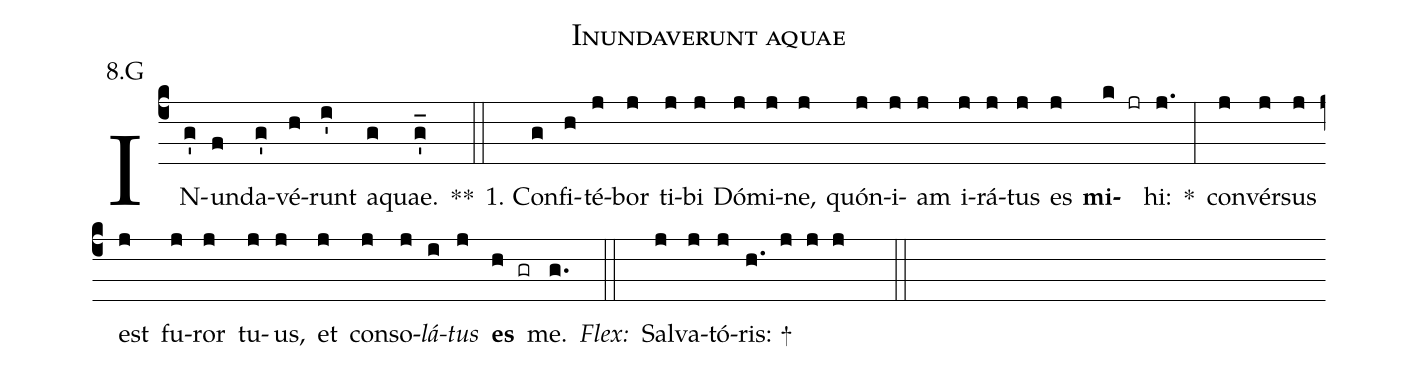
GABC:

name:Inundaverunt aquae;
office-part:Antiphona;
mode:8;
annotation: 8.G;
%%
(c4) IN(g')un(f)da(g')vé(h)runt(i') a(g)quae.(g'_) **(::)
1. Con(g)fi(h)té(j)bor(j) ti(j)bi(j) Dó(j)mi(j)ne,(j) quón(j)i(j)am(j) i(j)rá(j)tus(j) es(j) <b>mi</b>(k jr)hi:(j.) *(:) con(j)vér(j)sus(j) est(j) fu(j)ror(j) tu(j)us,(j) et(j) con(j)so(j)<i>lá</i>(i)<i>tus</i>(j) <b>es</b>(h gr) me.(g.) <i>Flex:</i>(::)  Sal(j)va(j)tó(j)ris: +(h. j j j  ::)
